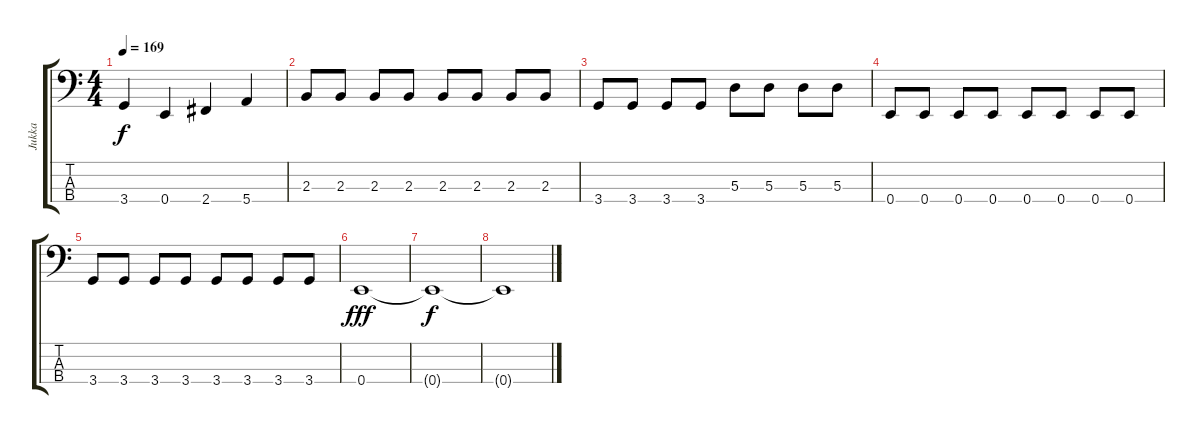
\track ("Jukka" "Jukka") {instrument electricbasspick}
\staff {score tabs}
\tuning (G2 D2 A1 E1) {hide}
\ts (4 4)
\tempo 169
\clef f4
\ks c
3.4.4{dy f} 0.4.4 2.4.4 5.4.4 |
2.3.8 2.3.8 2.3.8 2.3.8 2.3.8 2.3.8 2.3.8 2.3.8 |
3.4.8 3.4.8 3.4.8 3.4.8 5.3.8 5.3.8 5.3.8 5.3.8 |
0.4.8 0.4.8 0.4.8 0.4.8 0.4.8 0.4.8 0.4.8 0.4.8 |
3.4.8 3.4.8 3.4.8 3.4.8 3.4.8 3.4.8 3.4.8 3.4.8 |
0.4.1{dy fff} |
0.4{t}.1{dy f} |
0.4{t}.1
